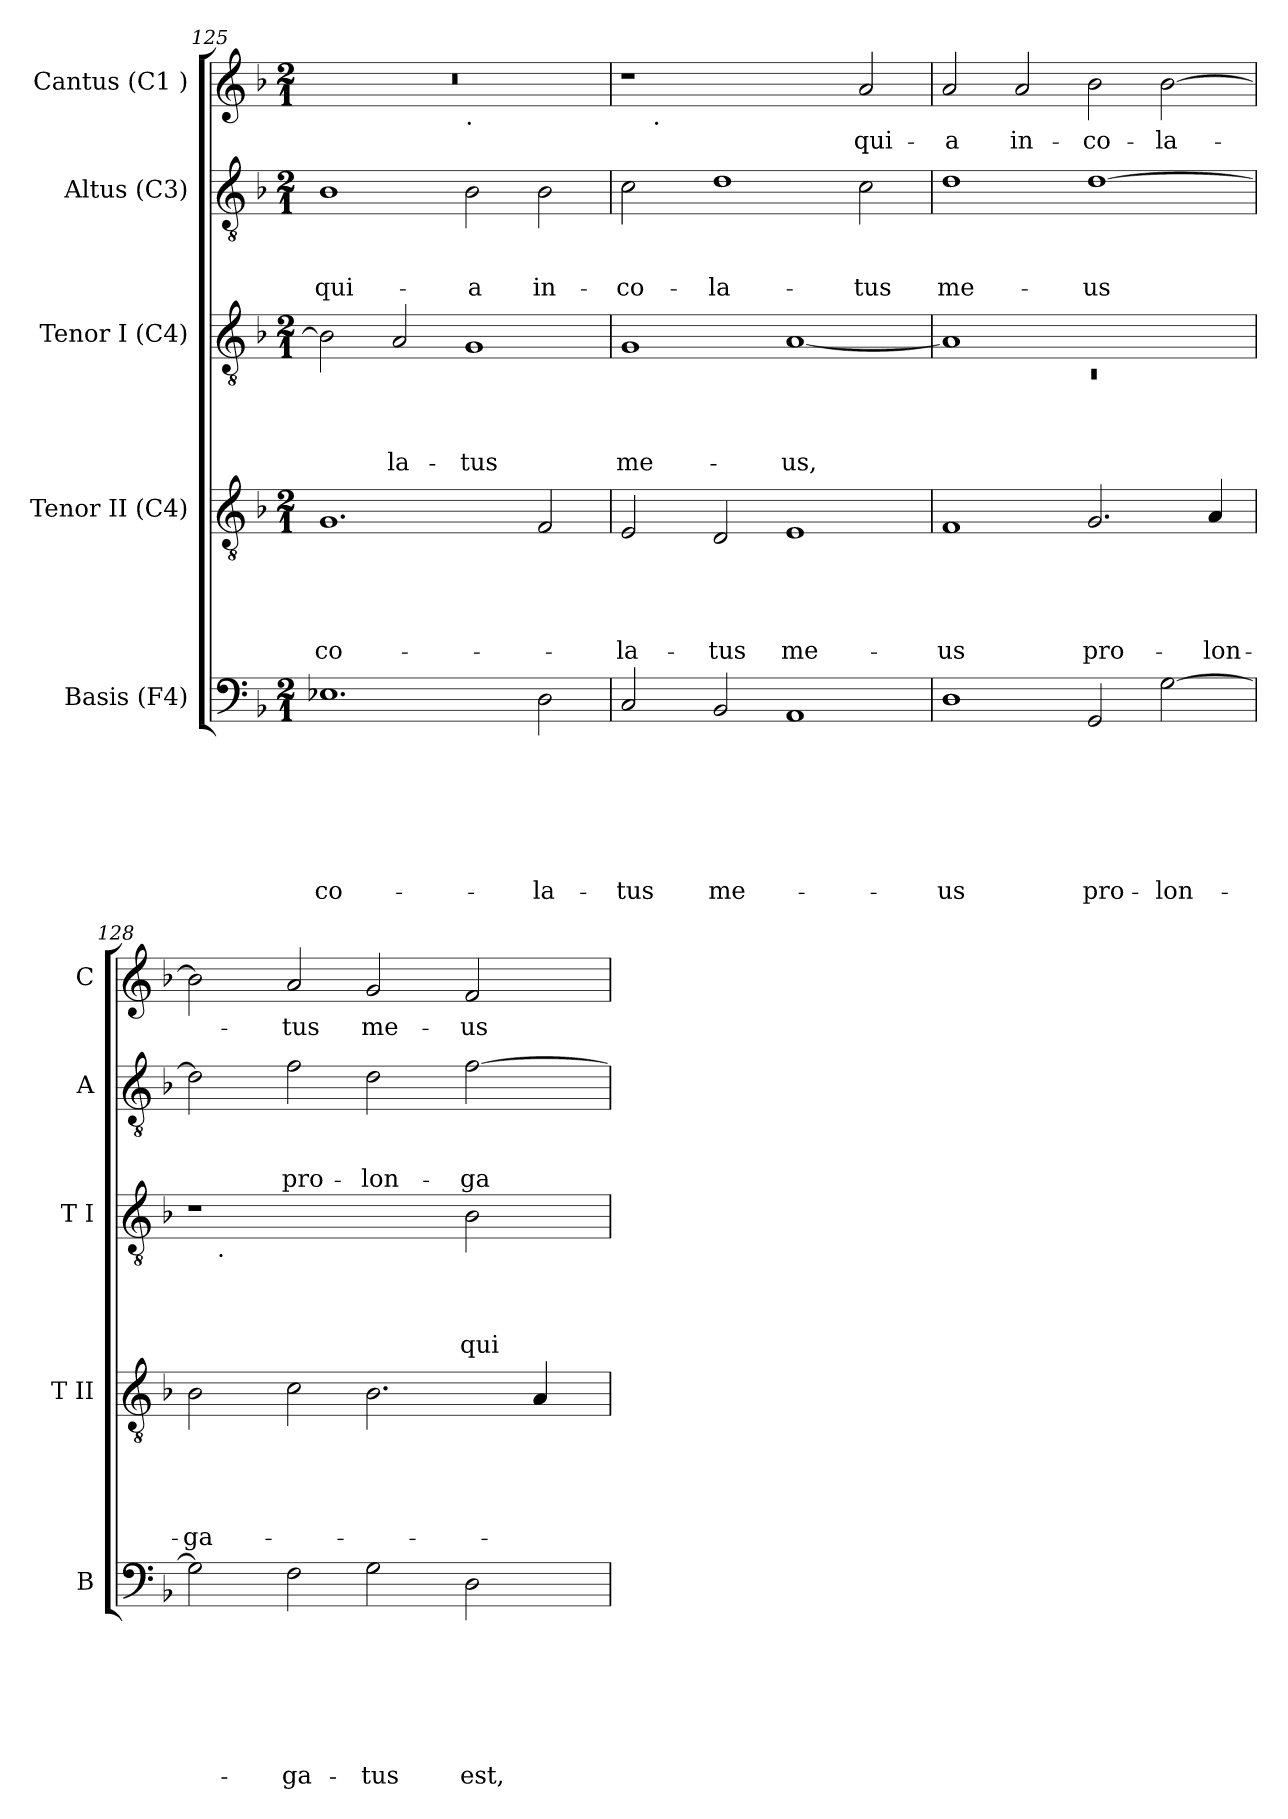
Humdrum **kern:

**kern	**text	**text	**text	**text	**text	**text	**text	**kern	**text	**text	**text	**text	**text	**kern	**text	**text	**text	**text	**kern	**text	**text	**text	**kern	**text
*part5	*part5	*part5	*part5	*part5	*part5	*part5	*part5	*part4	*part4	*part4	*part4	*part4	*part4	*part3	*part3	*part3	*part3	*part3	*part2	*part2	*part2	*part2	*part1	*part1
*staff5	*staff5	*staff5	*staff5	*staff5	*staff5	*staff5	*staff5	*staff4	*staff4	*staff4	*staff4	*staff4	*staff4	*staff3	*staff3	*staff3	*staff3	*staff3	*staff2	*staff2	*staff2	*staff2	*staff1	*staff1
*I"Basis (F4)	*	*	*	*	*	*	*	*I"Tenor II (C4)	*	*	*	*	*	*I"Tenor I (C4)	*	*	*	*	*I"Altus (C3)	*	*	*	*I"Cantus (C1 )	*
*I'B	*	*	*	*	*	*	*	*I'T II	*	*	*	*	*	*I'T I	*	*	*	*	*I'A	*	*	*	*I'C	*
*clefF4	*	*	*	*	*	*	*	*clefGv2	*	*	*	*	*	*clefGv2	*	*	*	*	*clefGv2	*	*	*	*clefG2	*
*k[b-]	*	*	*	*	*	*	*	*k[b-]	*	*	*	*	*	*k[b-]	*	*	*	*	*k[b-]	*	*	*	*k[b-]	*
*F:	*	*	*	*	*	*	*	*F:	*	*	*	*	*	*F:	*	*	*	*	*F:	*	*	*	*F:	*
*M2/1	*	*	*	*	*	*	*	*M2/1	*	*	*	*	*	*M2/1	*	*	*	*	*M2/1	*	*	*	*M2/1	*
=125	=125	=125	=125	=125	=125	=125	=125	=125	=125	=125	=125	=125	=125	=125	=125	=125	=125	=125	=125	=125	=125	=125	=125	=125
!	!	!	!	!	!	!	!LO:LY:b	!	!	!	!	!	!LO:LY:b	!	!	!	!	!	!	!	!	!LO:LY:b	!	!
*	*	*	*	*	*	*	*	*	*	*	*	*	*	*	*	*	*	*	*	*	*	*	*^	*
1.E-	.	.	.	.	.	.	-co-	1.G	.	.	.	.	-co-	2B-\]	.	.	.	.	1B-	.	.	qui-	0r	1ryy	.
!	!	!	!	!	!	!	!	!	!	!	!	!	!	!	!	!	!	!LO:LY:b	!	!	!	!	!	!	!
.	.	.	.	.	.	.	.	.	.	.	.	.	.	2A/	.	.	.	-la-	.	.	.	.	.	.	.
!	!	!	!	!	!	!	!	!	!	!	!	!	!	!	!	!	!	!	!	!	!	!	!	!LO:TX:b:t=.	!
!	!	!	!	!	!	!	!	!	!	!	!	!	!	!	!	!	!	!LO:LY:b	!	!	!	!LO:LY:b	!	!	!
.	.	.	.	.	.	.	.	.	.	.	.	.	.	1G	.	.	.	-tus	2B-\	.	.	-a	.	1ryy	.
!	!	!	!	!	!	!	!LO:LY:b	!	!	!	!	!	!	!	!	!	!	!	!	!	!	!LO:LY:b	!	!	!
2D\	.	.	.	.	.	.	-la-	2F/	.	.	.	.	.	.	.	.	.	.	2B-\	.	.	in-	.	.	.
=126	=126	=126	=126	=126	=126	=126	=126	=126	=126	=126	=126	=126	=126	=126	=126	=126	=126	=126	=126	=126	=126	=126	=126	=126	=126
!	!	!	!	!	!	!	!LO:LY:b	!	!	!	!	!	!LO:LY:b	!	!	!	!	!LO:LY:b	!	!	!	!LO:LY:b	!	!	!
2C/	.	.	.	.	.	.	-tus	2E/	.	.	.	.	-la-	1G	.	.	.	me-	2c\	.	.	-co-	1r	8ryy	.
!	!	!	!	!	!	!	!	!	!	!	!	!	!	!	!	!	!	!	!	!	!	!	!	!LO:TX:b:t=.	!
.	.	.	.	.	.	.	.	.	.	.	.	.	.	.	.	.	.	.	.	.	.	.	.	1...ryy	.
!	!	!	!	!	!	!	!LO:LY:b	!	!	!	!	!	!LO:LY:b	!	!	!	!	!	!	!	!	!LO:LY:b	!	!	!
2BB-/	.	.	.	.	.	.	me-	2D/	.	.	.	.	-tus	.	.	.	.	.	1d	.	.	-la-	.	.	.
!	!	!	!	!	!	!	!	!	!	!	!	!	!LO:LY:b	!	!	!	!	!LO:LY:b	!	!	!	!	!	!	!
1AA	.	.	.	.	.	.	.	1E	.	.	.	.	me-	[<1A	.	.	.	-us,	.	.	.	.	2ryy	.	.
!	!	!	!	!	!	!	!	!	!	!	!	!	!	!	!	!	!	!	!	!	!	!LO:LY:b	!	!	!LO:LY:b
.	.	.	.	.	.	.	.	.	.	.	.	.	.	.	.	.	.	.	2c\	.	.	-tus	2a/	.	qui-
!!LO:LB:g=z
=127	=127	=127	=127	=127	=127	=127	=127	=127	=127	=127	=127	=127	=127	=127	=127	=127	=127	=127	=127	=127	=127	=127	=127	=127	=127
*	*	*	*	*	*	*	*	*	*	*	*	*	*	*^	*	*	*	*	*	*	*	*	*	*	*
!	!	!	!	!	!	!	!LO:LY:b:rj	!	!	!	!	!	!LO:LY:b	!	!LO:N:vis=1	!	!	!	!	!	!	!	!LO:LY:b	!	!	!LO:LY:b
*	*	*	*	*	*	*	*	*	*	*	*	*	*	*	*	*	*	*	*	*	*	*	*	*v	*v	*
1D	.	.	.	.	.	.	-us	1F	.	.	.	.	-us	1A]	0rC	.	.	.	.	1d	.	.	me-	2a/	-a
!	!	!	!	!	!	!	!	!	!	!	!	!	!	!	!	!	!	!	!	!	!	!	!	!	!LO:LY:b
.	.	.	.	.	.	.	.	.	.	.	.	.	.	.	.	.	.	.	.	.	.	.	.	2a/	in-
!	!	!	!	!	!	!	!LO:LY:b	!	!	!	!	!	!LO:LY:b	!	!	!	!	!	!	!	!	!	!LO:LY:b	!	!LO:LY:b
2GG/	.	.	.	.	.	.	pro-	2.G/	.	.	.	.	pro-	1ryy	.	.	.	.	.	[>1d	.	.	-us	2b-\	-co-
!	!	!	!	!	!	!	!LO:LY:b	!	!	!	!	!	!	!	!	!	!	!	!	!	!	!	!	!	!LO:LY:b
[>2G\	.	.	.	.	.	.	-lon-	.	.	.	.	.	.	.	.	.	.	.	.	.	.	.	.	[>2b-\	-la-
!	!	!	!	!	!	!	!	!	!	!	!	!	!LO:LY:b	!	!	!	!	!	!	!	!	!	!	!	!
.	.	.	.	.	.	.	.	4A/	.	.	.	.	-lon-	.	.	.	.	.	.	.	.	.	.	.	.
=128	=128	=128	=128	=128	=128	=128	=128	=128	=128	=128	=128	=128	=128	=128	=128	=128	=128	=128	=128	=128	=128	=128	=128	=128	=128
!	!	!	!	!	!	!	!	!	!	!	!	!	!LO:LY:b	!	!	!	!	!	!	!	!	!	!	!	!
2G\]	.	.	.	.	.	.	.	2B-\	.	.	.	.	-ga-	1r	16.ryy	.	.	.	.	2d\]	.	.	.	2b-\]	.
!	!	!	!	!	!	!	!	!	!	!	!	!	!	!	!LO:TX:b:t=.	!	!	!	!	!	!	!	!	!	!
.	.	.	.	.	.	.	.	.	.	.	.	.	.	.	1ryy	.	.	.	.	.	.	.	.	.	.
!	!	!	!	!	!	!	!LO:LY:b	!	!	!	!	!	!	!	!	!	!	!	!	!	!	!	!LO:LY:b	!	!LO:LY:b
2F\	.	.	.	.	.	.	-ga-	2c\	.	.	.	.	.	.	.	.	.	.	.	2f\	.	.	pro-	2a/	-tus
!	!	!	!	!	!	!	!LO:LY:b	!	!	!	!	!	!	!	!	!	!	!	!	!	!	!	!LO:LY:b	!	!LO:LY:b
2G\	.	.	.	.	.	.	-tus	2.B-\	.	.	.	.	.	2ryy	.	.	.	.	.	2d\	.	.	-lon-	2g/	me-
.	.	.	.	.	.	.	.	.	.	.	.	.	.	.	2ryy	.	.	.	.	.	.	.	.	.	.
!	!	!	!	!	!	!	!LO:LY:b	!	!	!	!	!	!	!	!	!	!	!	!LO:LY:b	!	!	!	!LO:LY:b	!	!LO:LY:b
2D\	.	.	.	.	.	.	est,	.	.	.	.	.	.	2B-\	.	.	.	.	qui-	[>2f\	.	.	-ga-	2f/	-us
.	.	.	.	.	.	.	.	.	.	.	.	.	.	.	4ryy	.	.	.	.	.	.	.	.	.	.
.	.	.	.	.	.	.	.	4A/	.	.	.	.	.	.	.	.	.	.	.	.	.	.	.	.	.
.	.	.	.	.	.	.	.	.	.	.	.	.	.	.	8ryy	.	.	.	.	.	.	.	.	.	.
.	.	.	.	.	.	.	.	.	.	.	.	.	.	.	32ryy	.	.	.	.	.	.	.	.	.	.
*	*	*	*	*	*	*	*	*	*	*	*	*	*	*v	*v	*	*	*	*	*	*	*	*	*	*
=	=	=	=	=	=	=	=	=	=	=	=	=	=	=	=	=	=	=	=	=	=	=	=	=
*-	*-	*-	*-	*-	*-	*-	*-	*-	*-	*-	*-	*-	*-	*-	*-	*-	*-	*-	*-	*-	*-	*-	*-	*-
